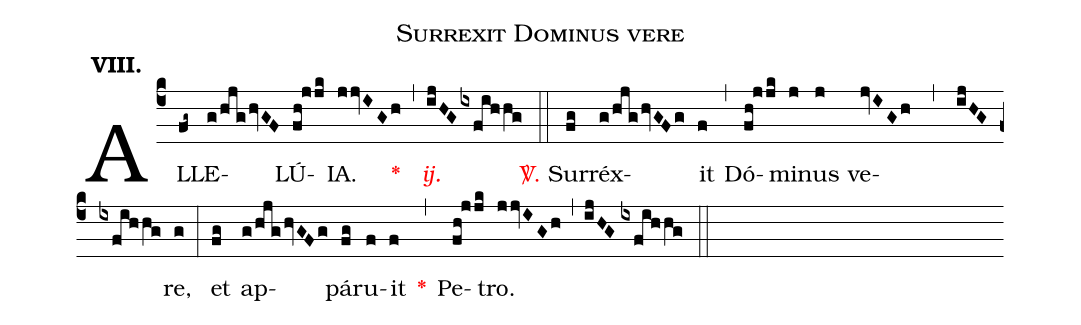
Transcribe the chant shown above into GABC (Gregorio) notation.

name:Surrexit Dominus vere;
mode:VIII.;
office-part:Alleluia;
%%
(c4) AL(fg~)LE(g/hjg/hvGF)LÚ(fh!jjk)IA.(jjvIGh) <v>\red{*}</v>(,) <v>\redit{ij.}</v>(ijHG/ixfihhg) (::) <v>\red{\Vbar.}</v> Sur(fg)réx(g/hjg/hvGFg)it(f) (,) Dó(fh!jjk)mi(j)nus(j) ve(jvIGh , ijHG//ixfihhg)re,(g) (:) et(fg) ap(g/hjg/hvGFg)pá(fg)ru(f)it(f) <v>\red{*}</v>(,) Pe(fh!jjk)tro.(jjvIGh) (,) (ijHG//ixfihhg) (::)
